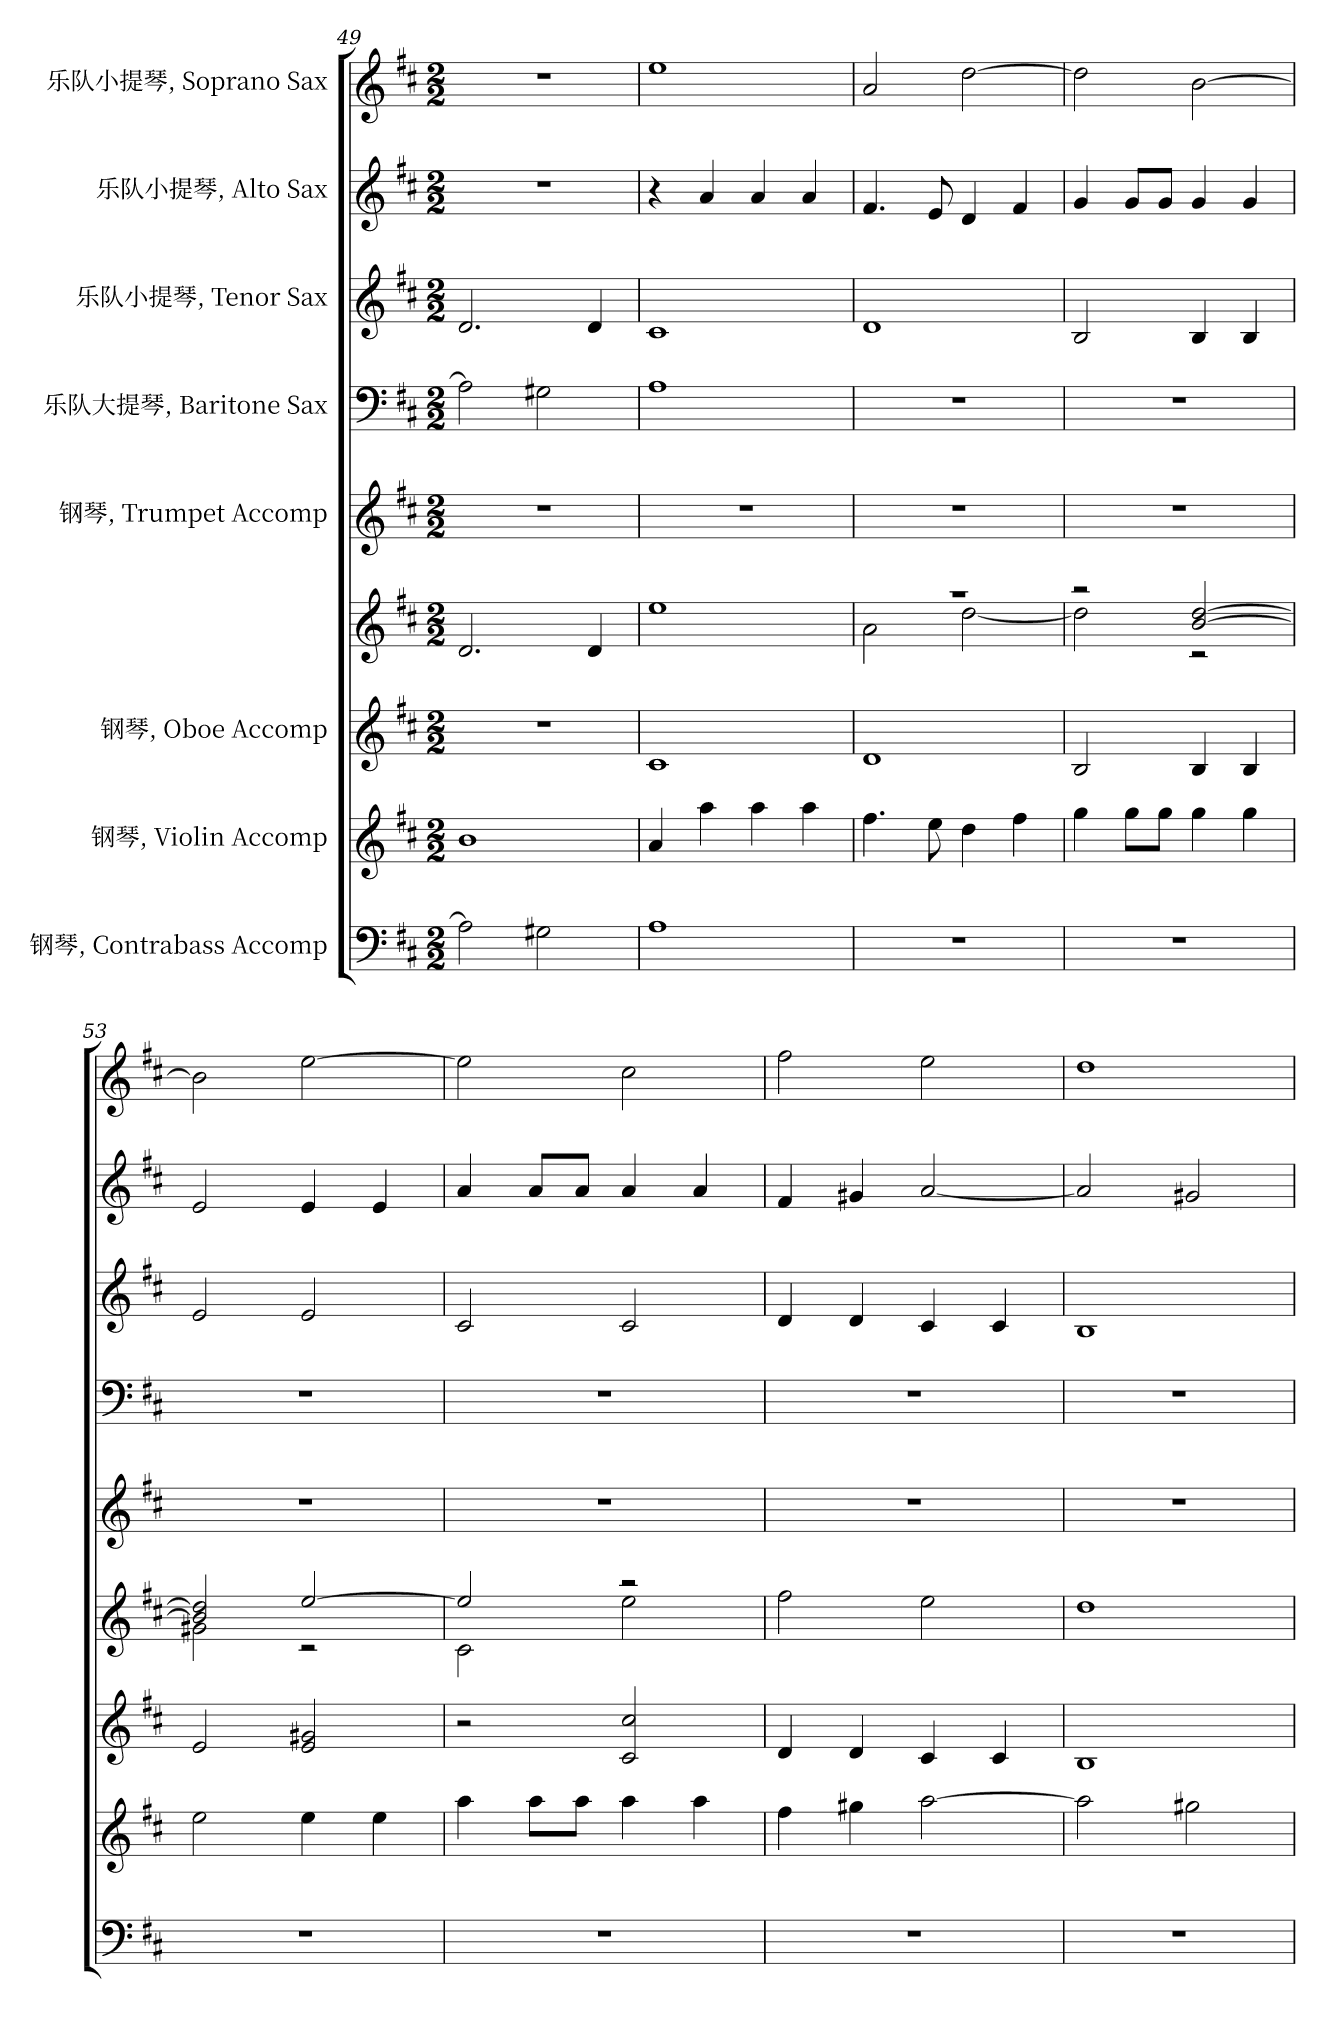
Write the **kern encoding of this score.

**kern	**kern	**kern	**kern	**kern	**kern	**kern	**kern	**kern
*part8	*part7	*part6	*part6	*part5	*part4	*part3	*part2	*part1
*staff9	*staff8	*staff7	*staff6	*staff5	*staff4	*staff3	*staff2	*staff1
*I"钢琴, Contrabass Accomp	*I"钢琴, Violin Accomp	*I"钢琴, Oboe Accomp	*	*I"钢琴, Trumpet Accomp	*I"乐队大提琴, Baritone Sax	*I"乐队小提琴, Tenor Sax	*I"乐队小提琴, Alto Sax	*I"乐队小提琴, Soprano Sax
*clefF4	*clefG2	*clefG2	*clefG2	*clefG2	*clefF4	*clefG2	*clefG2	*clefG2
*k[f#c#]	*k[f#c#]	*k[f#c#]	*k[f#c#]	*k[f#c#]	*k[f#c#]	*k[f#c#]	*k[f#c#]	*k[f#c#]
*M2/2	*M2/2	*M2/2	*M2/2	*M2/2	*M2/2	*M2/2	*M2/2	*M2/2
=49	=49	=49	=49	=49	=49	=49	=49	=49
2A\]	1b	1r	2.d/	1r	2A\]	2.d/	1r	1r
2G#X\	.	.	.	.	2G#X\	.	.	.
.	.	.	4d/	.	.	4d/	.	.
=50	=50	=50	=50	=50	=50	=50	=50	=50
1A	4a/	1c#	1ee	1r	1A	1c#	4r	1ee
.	4aa\	.	.	.	.	.	4a/	.
.	4aa\	.	.	.	.	.	4a/	.
.	4aa\	.	.	.	.	.	4a/	.
=51	=51	=51	=51	=51	=51	=51	=51	=51
*	*	*	*^	*	*	*	*	*
1r	4.ff#\	1d	1r	2a\	1r	1r	1d	4.f#/	2a/
.	8ee\	.	.	.	.	.	.	8e/	.
.	4dd\	.	.	[2dd\	.	.	.	4d/	[2dd\
.	4ff#\	.	.	.	.	.	.	4f#/	.
=52	=52	=52	=52	=52	=52	=52	=52	=52	=52
1r	4gg\	2B/	2r	2dd\]	1r	1r	2B/	4g/	2dd\]
.	8gg\L	.	.	.	.	.	.	8g/L	.
.	8gg\J	.	.	.	.	.	.	8g/J	.
.	4gg\	4B/	[2b/ [2dd/	2r	.	.	4B/	4g/	[2b\
.	4gg\	4B/	.	.	.	.	4B/	4g/	.
!!LO:PB:g=z
=53	=53	=53	=53	=53	=53	=53	=53	=53	=53
1r	2ee\	2e/	2b/] 2dd/]	2g#X\	1r	1r	2e/	2e/	2b\]
.	4ee\	2e/ 2g#X/	[2ee/	2r	.	.	2e/	4e/	[2ee\
.	4ee\	.	.	.	.	.	.	4e/	.
=54	=54	=54	=54	=54	=54	=54	=54	=54	=54
1r	4aa\	2r	2ee/]	2c#\	1r	1r	2c#/	4a/	2ee\]
.	8aa\L	.	.	.	.	.	.	8a/L	.
.	8aa\J	.	.	.	.	.	.	8a/J	.
.	4aa\	2c#/ 2cc#/	2r	2ee\	.	.	2c#/	4a/	2cc#\
.	4aa\	.	.	.	.	.	.	4a/	.
*	*	*	*v	*v	*	*	*	*	*
=55	=55	=55	=55	=55	=55	=55	=55	=55
1r	4ff#\	4d/	2ff#\	1r	1r	4d/	4f#/	2ff#\
.	4gg#X\	4d/	.	.	.	4d/	4g#X/	.
.	[2aa\	4c#/	2ee\	.	.	4c#/	[2a/	2ee\
.	.	4c#/	.	.	.	4c#/	.	.
=56	=56	=56	=56	=56	=56	=56	=56	=56
1r	2aa\]	1B	1dd	1r	1r	1B	2a/]	1dd
.	2gg#X\	.	.	.	.	.	2g#X/	.
=	=	=	=	=	=	=	=	=
*-	*-	*-	*-	*-	*-	*-	*-	*-
